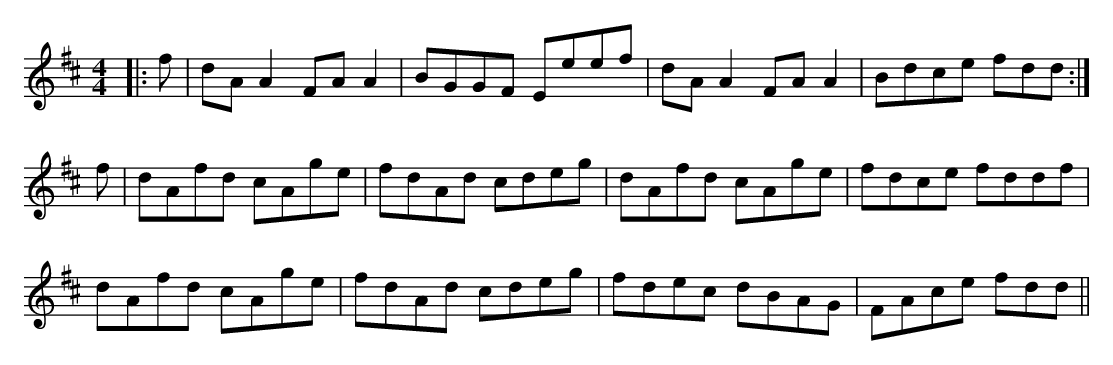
X:1
M:4/4
K:D
|:f|dA A2 FA A2|BGGF Eeef|dA A2 FA A2|Bdce fdd:|
f|dAfd cAge|fdAd cdeg|dAfd cAge|fdce fddf|
dAfd cAge|fdAd cdeg|fdec dBAG|FAce fdd||
